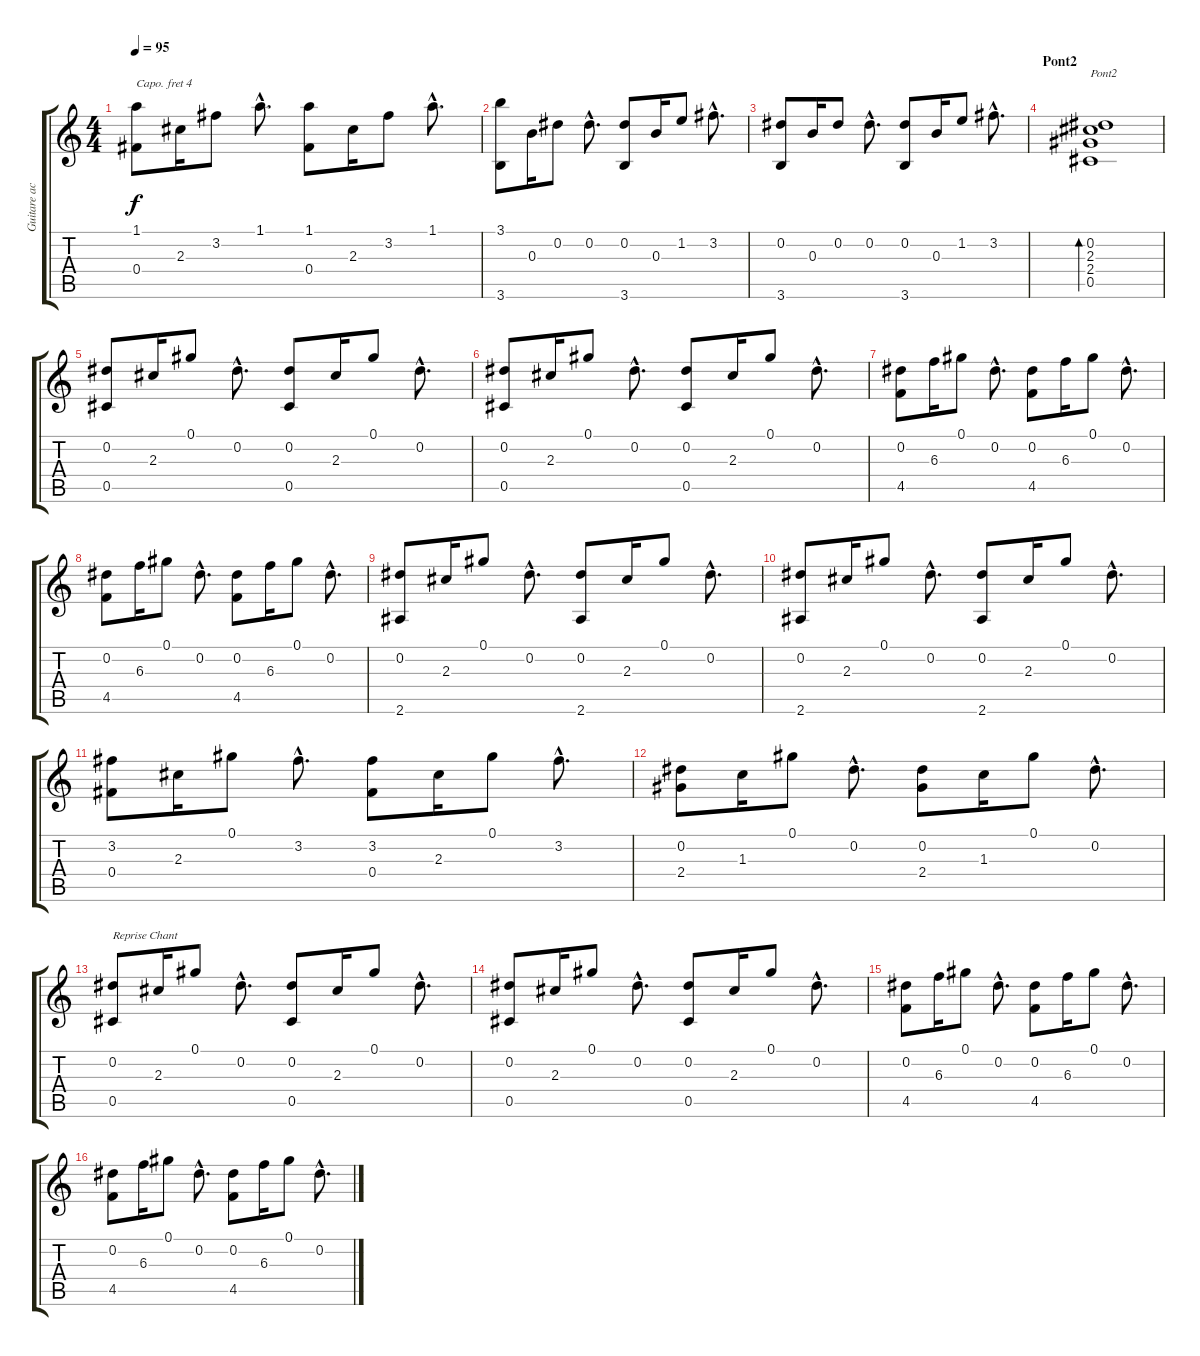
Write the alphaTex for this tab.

\track ("Guitare acoustique1" "Guitare ac") {instrument acousticguitarnylon}
\staff {score tabs}
\capo 4
\tuning (E4 B3 G3 D3 A2 E2) {hide}
\ts (4 4)
\tempo 95
\clef g2
\ks c
(1.1 0.4).8{dy f} 2.3.16 3.2.8 1.1{hac}.8{d} (1.1 0.4).8 2.3.16 3.2.8 1.1{hac}.8{d} |
(3.1 3.6).8 0.3.16 0.2.8 0.2{hac}.8{d} (0.2 3.6).8 0.3.16 1.2.8 3.2{hac}.8{d} |
(0.2 3.6).8 0.3.16 0.2.8 0.2{hac}.8{d} (0.2 3.6).8 0.3.16 1.2.8 3.2{hac}.8{d} |
\section ("" "Pont2")
(0.2 2.3 2.4 0.5).1{bd 120 txt "Pont2"} |
(0.2 0.5).8 2.3.16 0.1.8 0.2{hac}.8{d} (0.2 0.5).8 2.3.16 0.1.8 0.2{hac}.8{d} |
(0.2 0.5).8 2.3.16 0.1.8 0.2{hac}.8{d} (0.2 0.5).8 2.3.16 0.1.8 0.2{hac}.8{d} |
(0.2 4.5).8 6.3.16 0.1.8 0.2{hac}.8{d} (0.2 4.5).8 6.3.16 0.1.8 0.2{hac}.8{d} |
(0.2 4.5).8 6.3.16 0.1.8 0.2{hac}.8{d} (0.2 4.5).8 6.3.16 0.1.8 0.2{hac}.8{d} |
(0.2 2.6).8 2.3.16 0.1.8 0.2{hac}.8{d} (0.2 2.6).8 2.3.16 0.1.8 0.2{hac}.8{d} |
(0.2 2.6).8 2.3.16 0.1.8 0.2{hac}.8{d} (0.2 2.6).8 2.3.16 0.1.8 0.2{hac}.8{d} |
(3.2 0.4).8 2.3.16 0.1.8 3.2{hac}.8{d} (3.2 0.4).8 2.3.16 0.1.8 3.2{hac}.8{d} |
(0.2 2.4).8 1.3.16 0.1.8 0.2{hac}.8{d} (0.2 2.4).8 1.3.16 0.1.8 0.2{hac}.8{d} |
(0.2 0.5).8{txt "Reprise Chant"} 2.3.16 0.1.8 0.2{hac}.8{d} (0.2 0.5).8 2.3.16 0.1.8 0.2{hac}.8{d} |
(0.2 0.5).8 2.3.16 0.1.8 0.2{hac}.8{d} (0.2 0.5).8 2.3.16 0.1.8 0.2{hac}.8{d} |
(0.2 4.5).8 6.3.16 0.1.8 0.2{hac}.8{d} (0.2 4.5).8 6.3.16 0.1.8 0.2{hac}.8{d} |
(0.2 4.5).8 6.3.16 0.1.8 0.2{hac}.8{d} (0.2 4.5).8 6.3.16 0.1.8 0.2{hac}.8{d}
